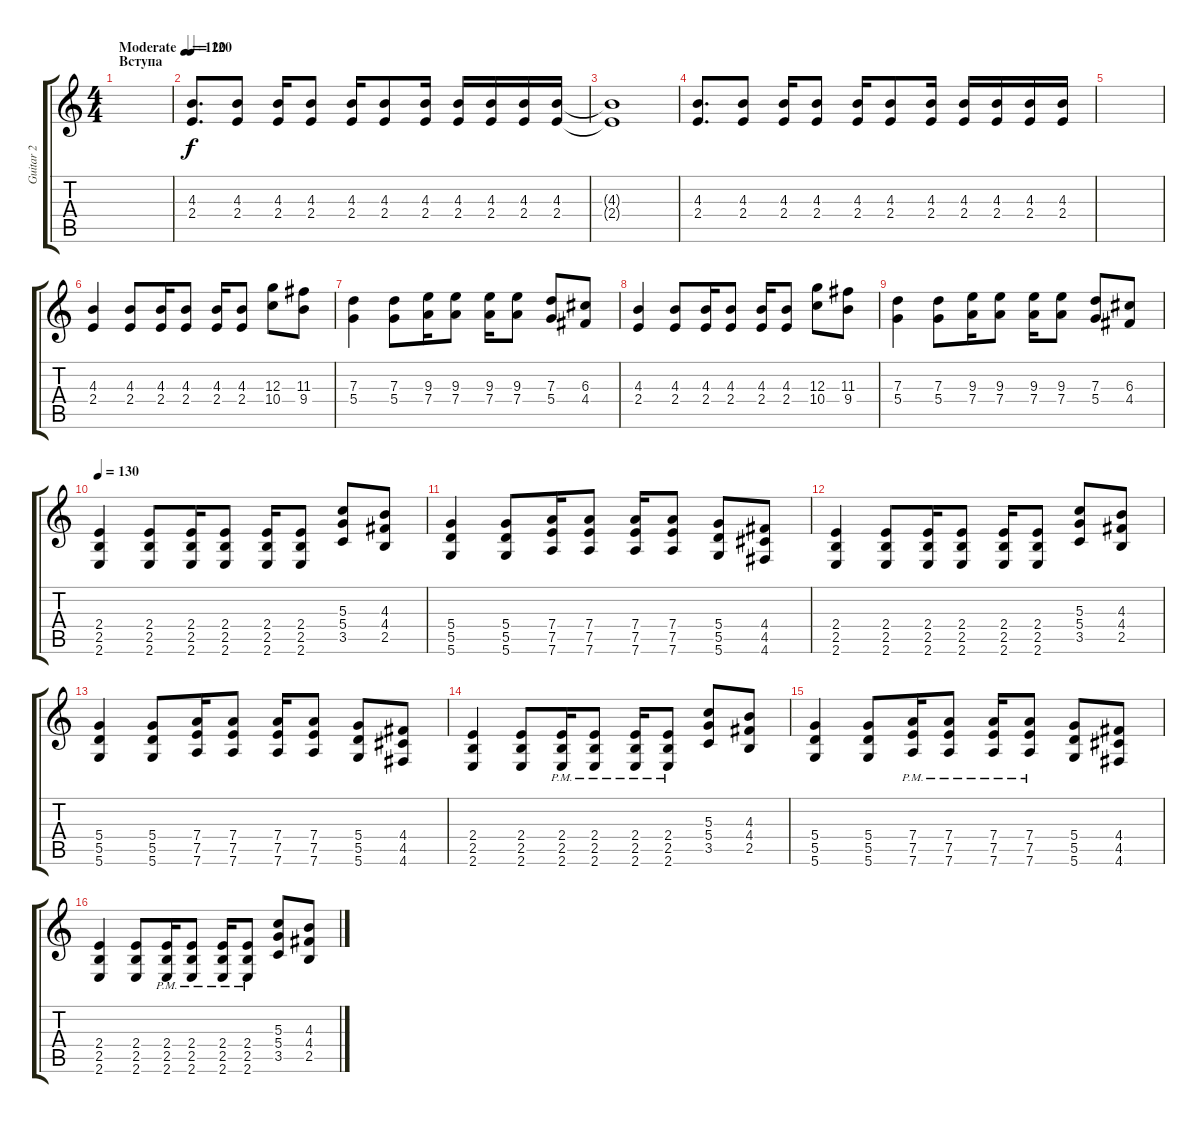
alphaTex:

\track ("Guitar 2" "Guitar 2") {instrument overdrivenguitar}
\staff {score tabs}
\tuning (E4 B3 G3 D3 A2 D2) {hide}
\ts (4 4)
\section ("" "Вступа")
\tempo (120 "Moderate")
\clef g2
\ks c
|
\tempo 120
(4.3 2.4).8{d instrument electricguitarmuted} (4.3 2.4).8 (4.3 2.4).16 (4.3 2.4).8 (4.3 2.4).16 (4.3 2.4).8 (4.3 2.4).16 (4.3 2.4).16 (4.3 2.4).16 (4.3 2.4).16 (4.3 2.4).16 |
(4.3{t} 2.4{t}).1 |
(4.3 2.4).8{d instrument electricguitarmuted} (4.3 2.4).8 (4.3 2.4).16 (4.3 2.4).8 (4.3 2.4).16 (4.3 2.4).8 (4.3 2.4).16 (4.3 2.4).16 (4.3 2.4).16 (4.3 2.4).16 (4.3 2.4).16 |
|
(4.3 2.4).4 (4.3 2.4).8 (4.3 2.4).16 (4.3 2.4).8 (4.3 2.4).16 (4.3 2.4).8 (12.3 10.4).8 (11.3 9.4).8 |
(7.3 5.4).4 (7.3 5.4).8 (9.3 7.4).16 (9.3 7.4).8 (9.3 7.4).16 (9.3 7.4).8 (7.3 5.4).8 (6.3 4.4).8 |
(4.3 2.4).4 (4.3 2.4).8 (4.3 2.4).16 (4.3 2.4).8 (4.3 2.4).16 (4.3 2.4).8 (12.3 10.4).8 (11.3 9.4).8 |
(7.3 5.4).4 (7.3 5.4).8 (9.3 7.4).16 (9.3 7.4).8 (9.3 7.4).16 (9.3 7.4).8 (7.3 5.4).8 (6.3 4.4).8 |
\tempo 130
(2.4 2.5 2.6).4{instrument distortionguitar} (2.4 2.5 2.6).8 (2.4 2.5 2.6).16 (2.4 2.5 2.6).8 (2.4 2.5 2.6).16 (2.4 2.5 2.6).8 (5.3 5.4 3.5).8 (4.3 4.4 2.5).8 |
(5.4 5.5 5.6).4 (5.4 5.5 5.6).8 (7.4 7.5 7.6).16 (7.4 7.5 7.6).8 (7.4 7.5 7.6).16 (7.4 7.5 7.6).8 (5.4 5.5 5.6).8 (4.4 4.5 4.6).8 |
(2.4 2.5 2.6).4 (2.4 2.5 2.6).8 (2.4 2.5 2.6).16 (2.4 2.5 2.6).8 (2.4 2.5 2.6).16 (2.4 2.5 2.6).8 (5.3 5.4 3.5).8 (4.3 4.4 2.5).8 |
(5.4 5.5 5.6).4 (5.4 5.5 5.6).8 (7.4 7.5 7.6).16 (7.4 7.5 7.6).8 (7.4 7.5 7.6).16 (7.4 7.5 7.6).8 (5.4 5.5 5.6).8 (4.4 4.5 4.6).8 |
(2.4 2.5 2.6).4{balance 0 instrument overdrivenguitar} (2.4 2.5 2.6).8 (2.4{pm} 2.5{pm} 2.6{pm}).16 (2.4{pm} 2.5{pm} 2.6{pm}).8 (2.4{pm} 2.5{pm} 2.6{pm}).16 (2.4{pm} 2.5{pm} 2.6{pm}).8 (5.3 5.4 3.5).8 (4.3 4.4 2.5).8 |
(5.4 5.5 5.6).4 (5.4 5.5 5.6).8 (7.4{pm} 7.5{pm} 7.6).16 (7.4{pm} 7.5{pm} 7.6).8 (7.4{pm} 7.5{pm} 7.6).16 (7.4{pm} 7.5{pm} 7.6).8 (5.4 5.5 5.6).8 (4.4 4.5 4.6).8 |
(2.4 2.5 2.6).4{balance 0 instrument overdrivenguitar} (2.4 2.5 2.6).8 (2.4{pm} 2.5{pm} 2.6{pm}).16 (2.4{pm} 2.5{pm} 2.6{pm}).8 (2.4{pm} 2.5{pm} 2.6{pm}).16 (2.4{pm} 2.5{pm} 2.6{pm}).8 (5.3 5.4 3.5).8 (4.3 4.4 2.5).8
